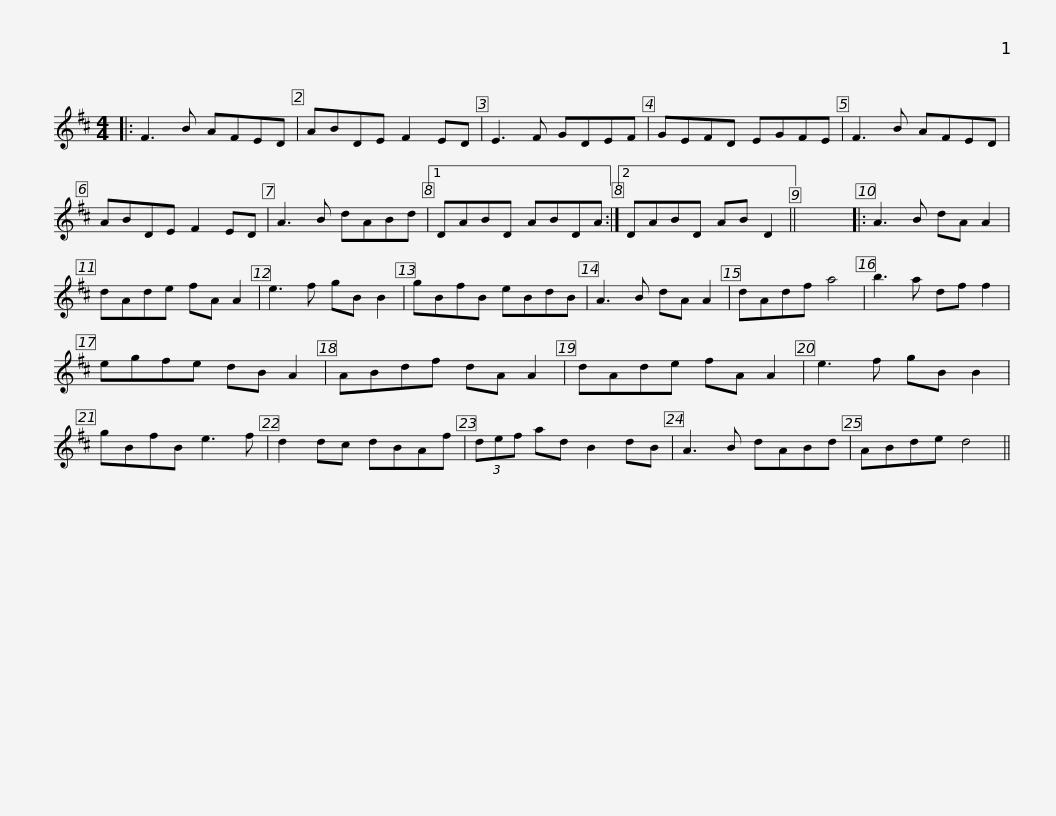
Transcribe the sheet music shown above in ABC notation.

X:1
L:1/8
M:4/4
I:linebreak $
K:D
V:1 treble
V:1
|: F3 B AFED | ABDE F2 ED | E3 F GDEF | GEFD EGFE | F3 B AFED | %5
 ABDE F2 ED |$ A3 B dABd |1 DABD ABDA :|2 DABD AB D2 || x8 |: %10
 A3 B dA A2 | dAde fA A2 | e3 f gB B2 |$ gBfB eBdB | A3 B dA A2 | %15
 dAdf a4 | b3 a df f2 | egfe dB A2 | ABdf dA A2 | dAde fA A2 |$ %20
 e3 f gB B2 | gBfB e3 f | d2 dc dBAf | (3def ad B2 dB | A3 B dABd | %25
 ABde d4 || %26
